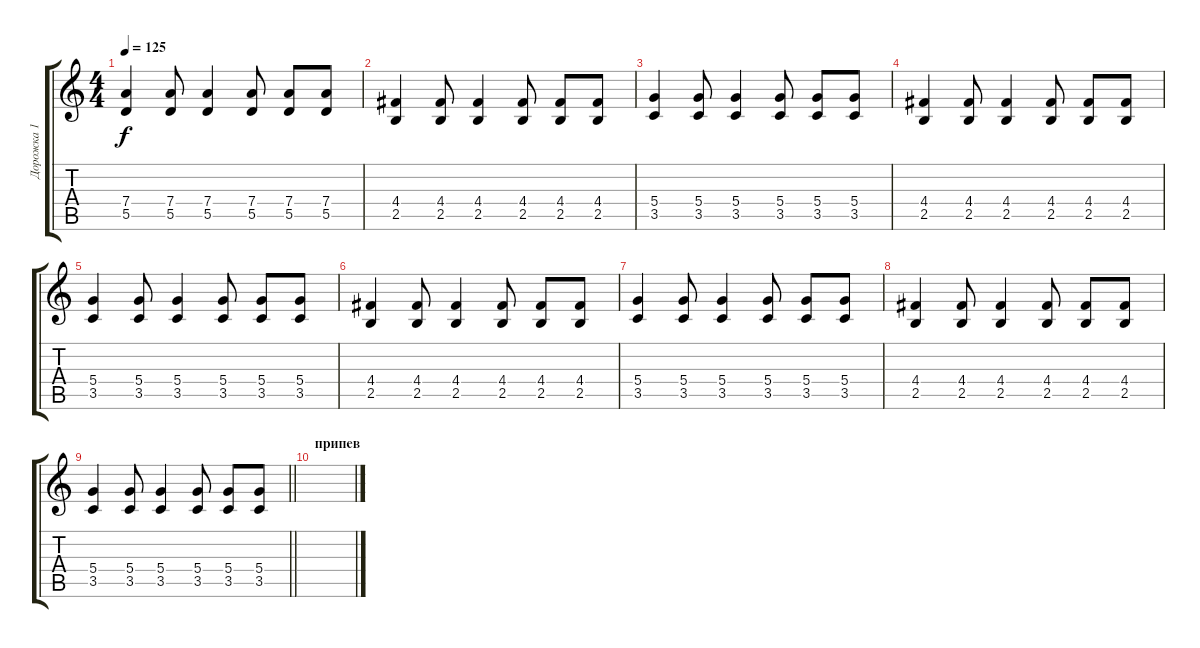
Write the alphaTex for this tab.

\track ("Дорожка 1" "Дорожка 1") {instrument electricguitarclean}
\staff {score tabs}
\tuning (E4 B3 G3 D3 A2 E2) {hide}
\ts (4 4)
\tempo 125
\clef g2
\ks c
(7.4 5.5).4{dy f} (7.4 5.5).8 (7.4 5.5).4 (7.4 5.5).8 (7.4 5.5).8 (7.4 5.5).8 |
(4.4 2.5).4 (4.4 2.5).8 (4.4 2.5).4 (4.4 2.5).8 (4.4 2.5).8 (4.4 2.5).8 |
(5.4 3.5).4 (5.4 3.5).8 (5.4 3.5).4 (5.4 3.5).8 (5.4 3.5).8 (5.4 3.5).8 |
(4.4 2.5).4 (4.4 2.5).8 (4.4 2.5).4 (4.4 2.5).8 (4.4 2.5).8 (4.4 2.5).8 |
(5.4 3.5).4 (5.4 3.5).8 (5.4 3.5).4 (5.4 3.5).8 (5.4 3.5).8 (5.4 3.5).8 |
(4.4 2.5).4 (4.4 2.5).8 (4.4 2.5).4 (4.4 2.5).8 (4.4 2.5).8 (4.4 2.5).8 |
(5.4 3.5).4 (5.4 3.5).8 (5.4 3.5).4 (5.4 3.5).8 (5.4 3.5).8 (5.4 3.5).8 |
(4.4 2.5).4 (4.4 2.5).8 (4.4 2.5).4 (4.4 2.5).8 (4.4 2.5).8 (4.4 2.5).8 |
\barLineRight lightlight
(5.4 3.5).4 (5.4 3.5).8 (5.4 3.5).4 (5.4 3.5).8 (5.4 3.5).8 (5.4 3.5).8 |
\section ("" "припев")
